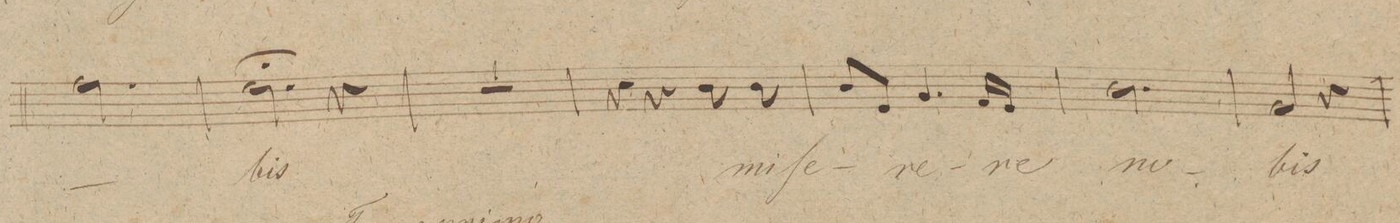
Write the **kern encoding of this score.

**kern	**text	**dynam
*I"Tenore.	*	*
*clefC4	*	*
*k[b-]	*	*
*met(c|)	*	*
*M3/4	*	*
2.e\	.	.
=143	=143	=143
2d;\	-bis	.
4r	.	.
=144	=144	=144
2.r	.	.
=145	=145	=145
4r	.	.
4r	.	.
8A\	mi-	.
8A\	-ſe-	.
=146	=146	=146
8A/L	-re-	.
8D/J	.	.
4.F/	-re	.
16E/LL	.	.
16D/JJ	.	.
=147	=147	=147
2.A\	no-	.
=148	=148	=148
2F/	-bis	.
4r	.	.
=149	=149	=149
*-	*-	*-
